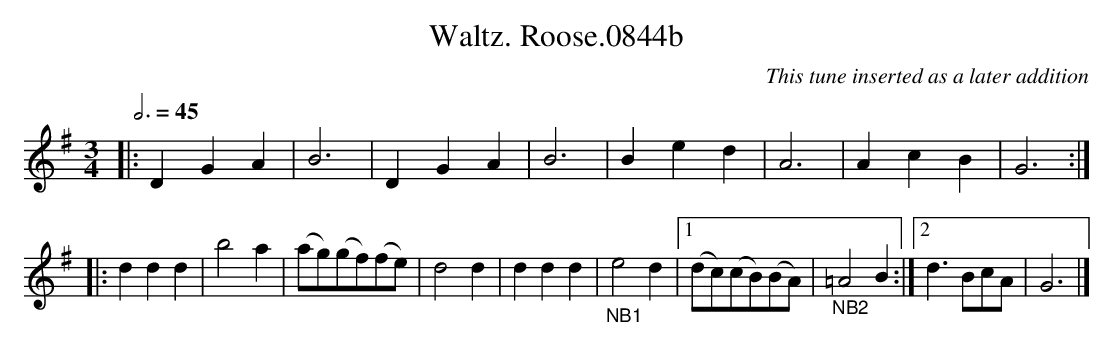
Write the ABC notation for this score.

X:1
T:Waltz. Roose.0844b
C:This tune inserted as a later addition
M:3/4
Q:3/4=45
L:1/8
K:G
|: D2G2A2 | B6 | D2G2A2 | B6 | \\
B2e2d2 | A6 | A2c2B2 | G6 :|
|: d2d2d2 | b4a2 | (ag)(gf)(fe) | d4d2 | \\
d2d2d2 | "_NB1"e4d2 |1 (dc)(cB)(BA) | "_NB2"=A4B2 :|2 d3BcA | G6 |]
